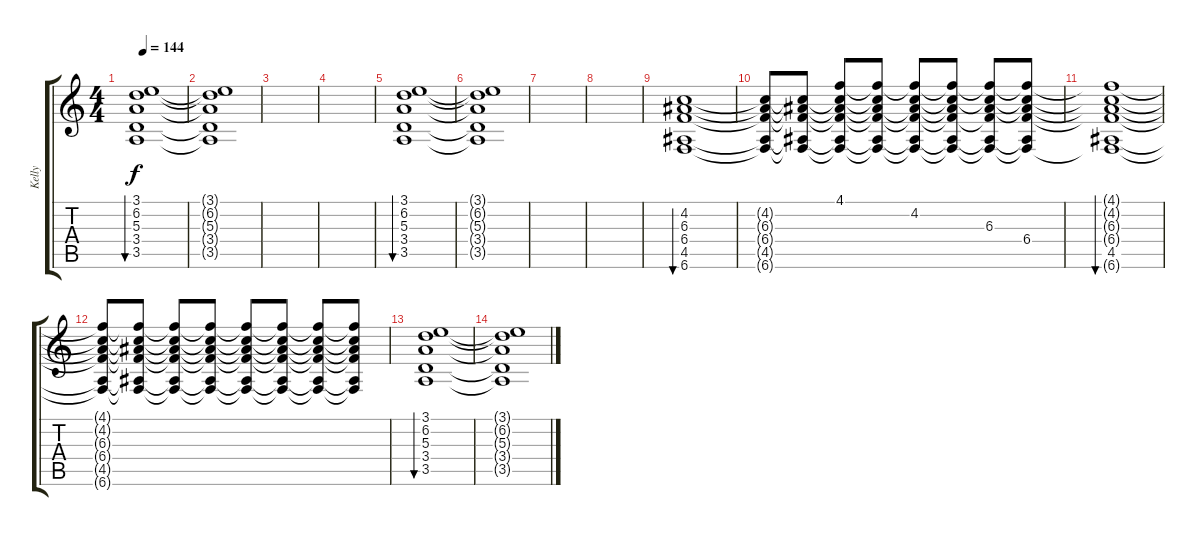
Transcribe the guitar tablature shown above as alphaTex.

\track ("Kelly" "Kelly") {instrument acousticguitarsteel}
\staff {score tabs}
\tuning (Db4 Ab3 E3 B2 Gb2 B1) {hide}
\ts (4 4)
\tempo 144
\clef g2
\ks c
(3.1 6.2 5.3 3.4 3.5).1{bu 240 dy f volume 11} |
(3.1{t} 6.2{t} 5.3{t} 3.4{t} 3.5{t}).1 |
|
|
(3.1 6.2 5.3 3.4 3.5).1{bu 240 volume 11} |
(3.1{t} 6.2{t} 5.3{t} 3.4{t} 3.5{t}).1 |
|
|
(4.2 6.3 6.4 4.5 6.6).1{bu 240} |
(4.2{t} 6.3{t} 6.4{t} 4.5{t} 6.6{t}).8 (4.2{t} 6.3{t} 6.4{t} 4.5{t} 6.6{t}).8 (4.1 4.2{t} 6.3{t} 6.4{t} 4.5{t} 6.6{t}).8 (4.1{t} 4.2{t} 6.3{t} 6.4{t} 4.5{t} 6.6{t}).8 (4.1{t} 4.2 6.3{t} 6.4{t} 4.5{t} 6.6{t}).8 (4.1{t} 4.2{t} 6.3{t} 6.4{t} 4.5{t} 6.6{t}).8 (4.1{t} 4.2{t} 6.3 6.4{t} 4.5{t} 6.6{t}).8 (4.1{t} 4.2{t} 6.3{t} 6.4 4.5{t} 6.6{t}).8 |
(4.1{t} 4.2{t} 6.3{t} 6.4{t} 4.5 6.6{t}).1{bu 240} |
(4.1{t} 4.2{t} 6.3{t} 6.4{t} 4.5{t} 6.6{t}).8 (4.1{t} 4.2{t} 6.3{t} 6.4{t} 4.5{t} 6.6{t}).8 (4.1{t} 4.2{t} 6.3{t} 6.4{t} 4.5{t} 6.6{t}).8 (4.1{t} 4.2{t} 6.3{t} 6.4{t} 4.5{t} 6.6{t}).8 (4.1{t} 4.2{t} 6.3{t} 6.4{t} 4.5{t} 6.6{t}).8 (4.1{t} 4.2{t} 6.3{t} 6.4{t} 4.5{t} 6.6{t}).8 (4.1{t} 4.2{t} 6.3{t} 6.4{t} 4.5{t} 6.6{t}).8 (4.1{t} 4.2{t} 6.3{t} 6.4{t} 4.5{t} 6.6{t}).8 |
(3.1 6.2 5.3 3.4 3.5).1{bu 240 volume 11} |
(3.1{t} 6.2{t} 5.3{t} 3.4{t} 3.5{t}).1
